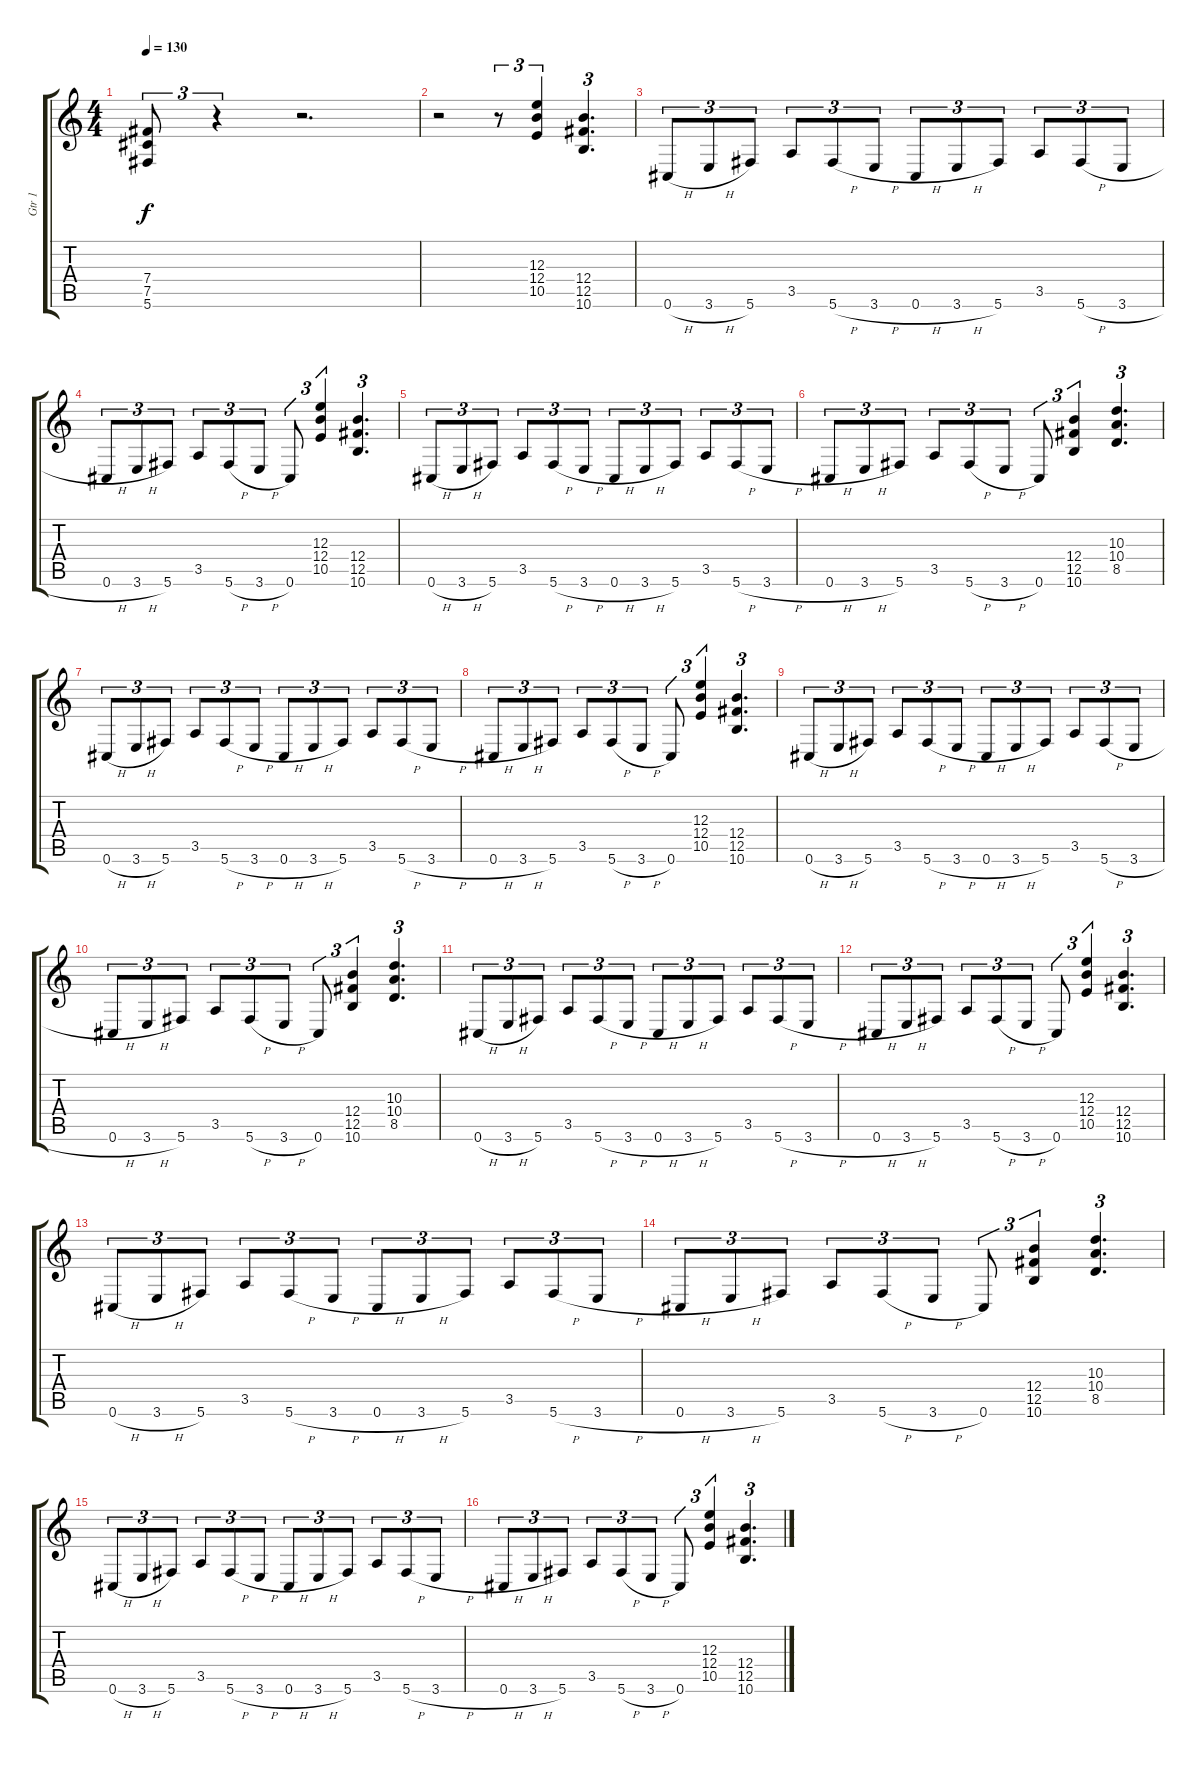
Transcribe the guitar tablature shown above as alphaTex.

\track ("Gtr 1" "Gtr 1") {instrument overdrivenguitar}
\staff {score tabs}
\tuning (Db4 Ab3 E3 B2 Gb2 Db2) {hide}
\ts (4 4)
\tempo 130
\clef g2
\ks c
(7.4 7.5 5.6).8{tu (3 2) dy f} r.4{tu (3 2)} r.2{d} |
r.2 r.8{tu (3 2)} (12.3 12.4 10.5).4{tu (3 2)} (12.4 12.5 10.6).4{d tu (3 2)} |
0.6{h}.8{tu (3 2)} 3.6{h}.8{tu (3 2)} 5.6.8{tu (3 2)} 3.5.8{tu (3 2)} 5.6{h}.8{tu (3 2)} 3.6{h}.8{tu (3 2)} 0.6{h}.8{tu (3 2)} 3.6{h}.8{tu (3 2)} 5.6.8{tu (3 2)} 3.5.8{tu (3 2)} 5.6{h}.8{tu (3 2)} 3.6{h}.8{tu (3 2)} |
0.6{h}.8{tu (3 2)} 3.6{h}.8{tu (3 2)} 5.6.8{tu (3 2)} 3.5.8{tu (3 2)} 5.6{h}.8{tu (3 2)} 3.6{h}.8{tu (3 2)} 0.6.8{tu (3 2)} (12.3 12.4 10.5).4{tu (3 2)} (12.4 12.5 10.6).4{d tu (3 2)} |
0.6{h}.8{tu (3 2)} 3.6{h}.8{tu (3 2)} 5.6.8{tu (3 2)} 3.5.8{tu (3 2)} 5.6{h}.8{tu (3 2)} 3.6{h}.8{tu (3 2)} 0.6{h}.8{tu (3 2)} 3.6{h}.8{tu (3 2)} 5.6.8{tu (3 2)} 3.5.8{tu (3 2)} 5.6{h}.8{tu (3 2)} 3.6{h}.8{tu (3 2)} |
0.6{h}.8{tu (3 2)} 3.6{h}.8{tu (3 2)} 5.6.8{tu (3 2)} 3.5.8{tu (3 2)} 5.6{h}.8{tu (3 2)} 3.6{h}.8{tu (3 2)} 0.6.8{tu (3 2)} (12.4 12.5 10.6).4{tu (3 2)} (10.3 10.4 8.5).4{d tu (3 2)} |
0.6{h}.8{tu (3 2)} 3.6{h}.8{tu (3 2)} 5.6.8{tu (3 2)} 3.5.8{tu (3 2)} 5.6{h}.8{tu (3 2)} 3.6{h}.8{tu (3 2)} 0.6{h}.8{tu (3 2)} 3.6{h}.8{tu (3 2)} 5.6.8{tu (3 2)} 3.5.8{tu (3 2)} 5.6{h}.8{tu (3 2)} 3.6{h}.8{tu (3 2)} |
0.6{h}.8{tu (3 2)} 3.6{h}.8{tu (3 2)} 5.6.8{tu (3 2)} 3.5.8{tu (3 2)} 5.6{h}.8{tu (3 2)} 3.6{h}.8{tu (3 2)} 0.6.8{tu (3 2)} (12.3 12.4 10.5).4{tu (3 2)} (12.4 12.5 10.6).4{d tu (3 2)} |
0.6{h}.8{tu (3 2)} 3.6{h}.8{tu (3 2)} 5.6.8{tu (3 2)} 3.5.8{tu (3 2)} 5.6{h}.8{tu (3 2)} 3.6{h}.8{tu (3 2)} 0.6{h}.8{tu (3 2)} 3.6{h}.8{tu (3 2)} 5.6.8{tu (3 2)} 3.5.8{tu (3 2)} 5.6{h}.8{tu (3 2)} 3.6{h}.8{tu (3 2)} |
0.6{h}.8{tu (3 2)} 3.6{h}.8{tu (3 2)} 5.6.8{tu (3 2)} 3.5.8{tu (3 2)} 5.6{h}.8{tu (3 2)} 3.6{h}.8{tu (3 2)} 0.6.8{tu (3 2)} (12.4 12.5 10.6).4{tu (3 2)} (10.3 10.4 8.5).4{d tu (3 2)} |
0.6{h}.8{tu (3 2)} 3.6{h}.8{tu (3 2)} 5.6.8{tu (3 2)} 3.5.8{tu (3 2)} 5.6{h}.8{tu (3 2)} 3.6{h}.8{tu (3 2)} 0.6{h}.8{tu (3 2)} 3.6{h}.8{tu (3 2)} 5.6.8{tu (3 2)} 3.5.8{tu (3 2)} 5.6{h}.8{tu (3 2)} 3.6{h}.8{tu (3 2)} |
0.6{h}.8{tu (3 2)} 3.6{h}.8{tu (3 2)} 5.6.8{tu (3 2)} 3.5.8{tu (3 2)} 5.6{h}.8{tu (3 2)} 3.6{h}.8{tu (3 2)} 0.6.8{tu (3 2)} (12.3 12.4 10.5).4{tu (3 2)} (12.4 12.5 10.6).4{d tu (3 2)} |
0.6{h}.8{tu (3 2)} 3.6{h}.8{tu (3 2)} 5.6.8{tu (3 2)} 3.5.8{tu (3 2)} 5.6{h}.8{tu (3 2)} 3.6{h}.8{tu (3 2)} 0.6{h}.8{tu (3 2)} 3.6{h}.8{tu (3 2)} 5.6.8{tu (3 2)} 3.5.8{tu (3 2)} 5.6{h}.8{tu (3 2)} 3.6{h}.8{tu (3 2)} |
0.6{h}.8{tu (3 2)} 3.6{h}.8{tu (3 2)} 5.6.8{tu (3 2)} 3.5.8{tu (3 2)} 5.6{h}.8{tu (3 2)} 3.6{h}.8{tu (3 2)} 0.6.8{tu (3 2)} (12.4 12.5 10.6).4{tu (3 2)} (10.3 10.4 8.5).4{d tu (3 2)} |
0.6{h}.8{tu (3 2)} 3.6{h}.8{tu (3 2)} 5.6.8{tu (3 2)} 3.5.8{tu (3 2)} 5.6{h}.8{tu (3 2)} 3.6{h}.8{tu (3 2)} 0.6{h}.8{tu (3 2)} 3.6{h}.8{tu (3 2)} 5.6.8{tu (3 2)} 3.5.8{tu (3 2)} 5.6{h}.8{tu (3 2)} 3.6{h}.8{tu (3 2)} |
0.6{h}.8{tu (3 2)} 3.6{h}.8{tu (3 2)} 5.6.8{tu (3 2)} 3.5.8{tu (3 2)} 5.6{h}.8{tu (3 2)} 3.6{h}.8{tu (3 2)} 0.6.8{tu (3 2)} (12.3 12.4 10.5).4{tu (3 2)} (12.4 12.5 10.6).4{d tu (3 2)}
